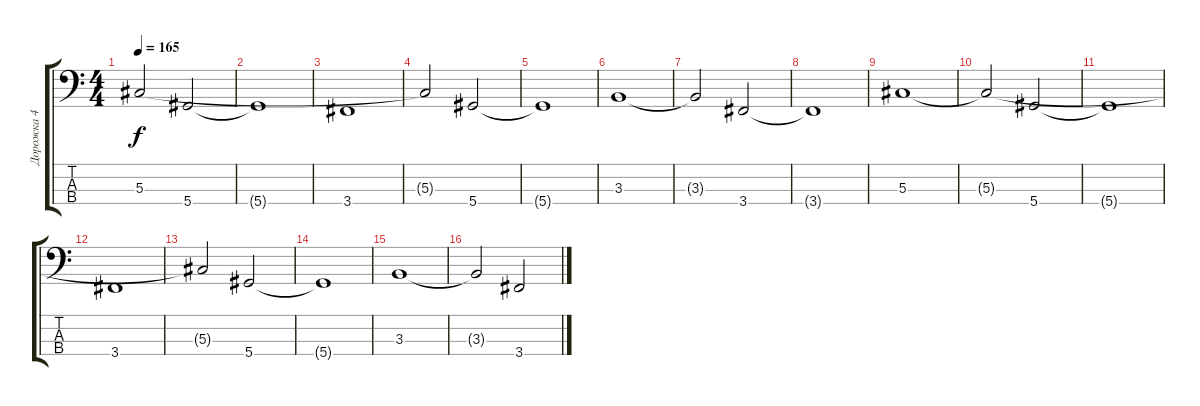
\track ("Дорожка 4" "Дорожка 4") {instrument electricbassfinger}
\staff {score tabs}
\tuning (Gb2 Db2 Ab1 Eb1) {hide}
\ts (4 4)
\tempo 165
\clef f4
\ks c
5.3{t}.2{dy f} 5.4.2 |
5.4{t}.1 |
3.4.1 |
5.3{t}.2 5.4.2 |
5.4{t}.1 |
3.3.1 |
3.3{t}.2 3.4.2 |
3.4{t}.1 |
5.3.1 |
5.3{t}.2 5.4.2 |
5.4{t}.1 |
3.4.1 |
5.3{t}.2 5.4.2 |
5.4{t}.1 |
3.3.1 |
3.3{t}.2 3.4.2
